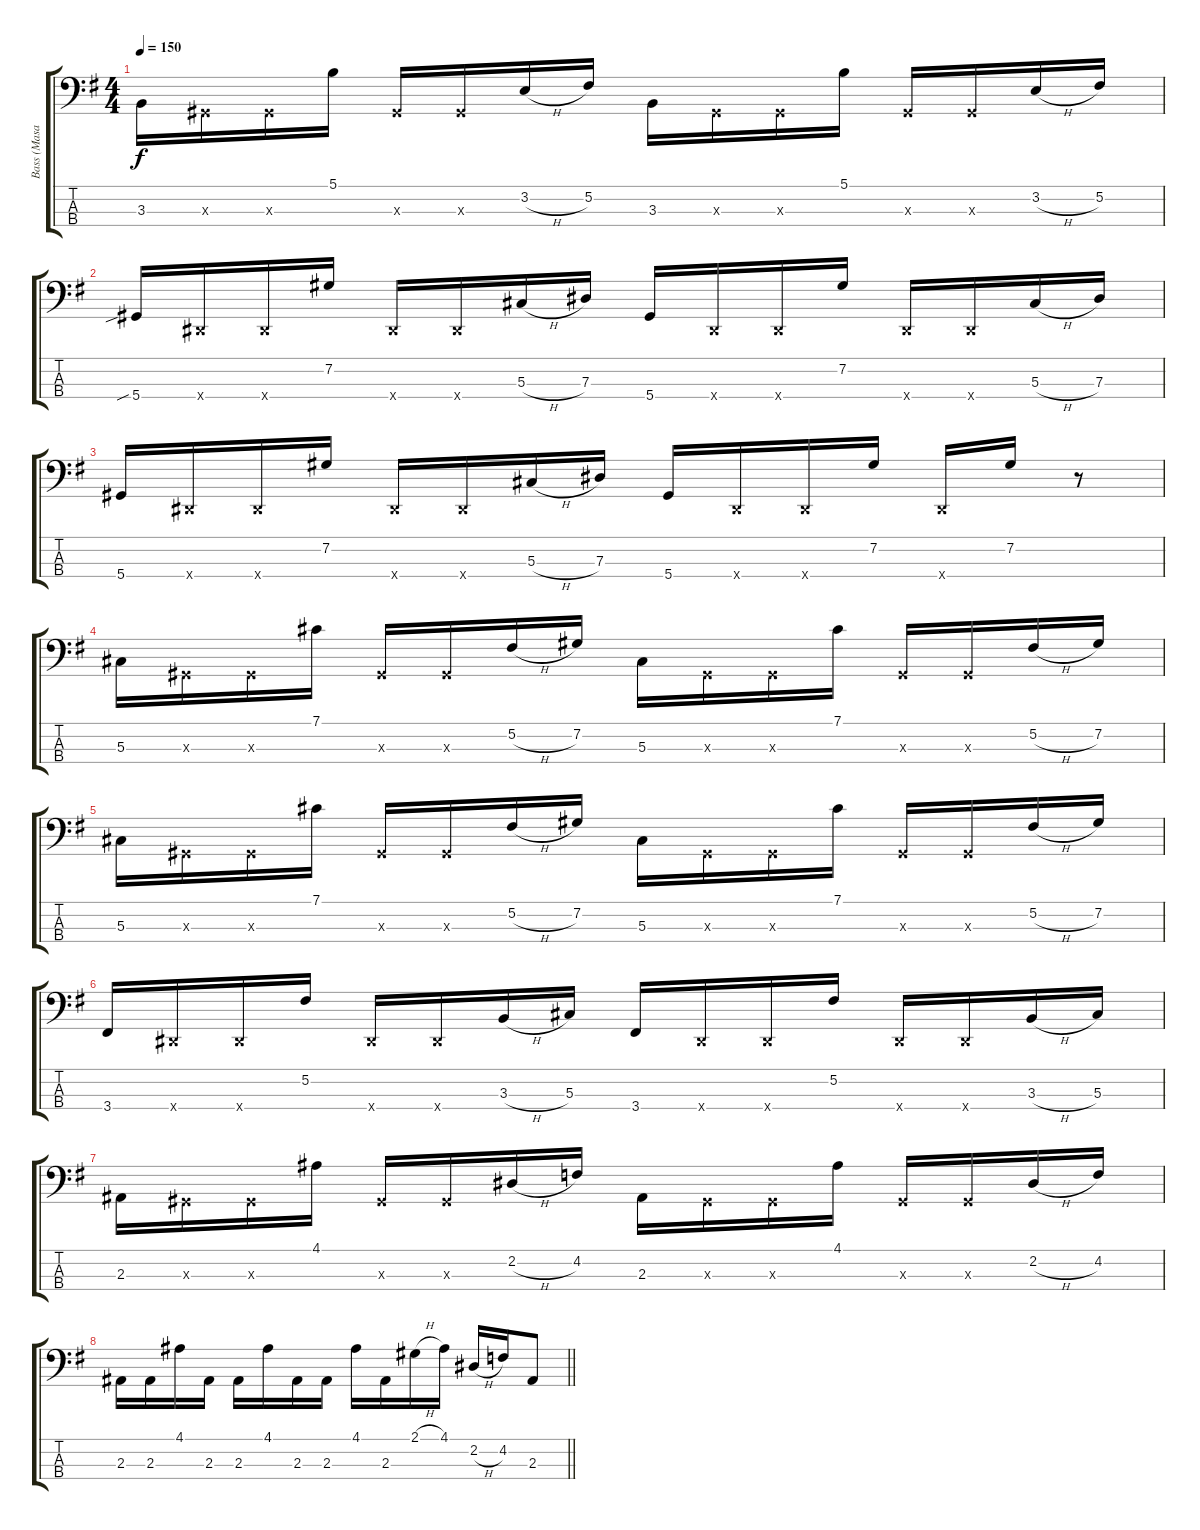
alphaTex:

\track ("Bass (Masaki)" "Bass (Masa") {instrument electricbassfinger}
\staff {score tabs}
\tuning (Gb2 Db2 Ab1 Eb1) {hide}
\ts (4 4)
\tempo 150
\clef f4
\ks g
3.3.16{dy f} 0.3{x}.16 0.3{x}.16 5.1.16 0.3{x}.16 0.3{x}.16 3.2{h}.16 5.2.16 3.3.16 0.3{x}.16 0.3{x}.16 5.1.16 0.3{x}.16 0.3{x}.16 3.2{h}.16 5.2.16 |
5.4{sib}.16 0.4{x}.16 0.4{x}.16 7.2.16 0.4{x}.16 0.4{x}.16 5.3{h}.16 7.3.16 5.4.16 0.4{x}.16 0.4{x}.16 7.2.16 0.4{x}.16 0.4{x}.16 5.3{h}.16 7.3.16 |
5.4.16 0.4{x}.16 0.4{x}.16 7.2.16 0.4{x}.16 0.4{x}.16 5.3{h}.16 7.3.16 5.4.16 0.4{x}.16 0.4{x}.16 7.2.16 0.4{x}.16 7.2.16 r.8 |
5.3.16 0.3{x}.16 0.3{x}.16 7.1.16 0.3{x}.16 0.3{x}.16 5.2{h}.16 7.2.16 5.3.16 0.3{x}.16 0.3{x}.16 7.1.16 0.3{x}.16 0.3{x}.16 5.2{h}.16 7.2.16 |
5.3.16 0.3{x}.16 0.3{x}.16 7.1.16 0.3{x}.16 0.3{x}.16 5.2{h}.16 7.2.16 5.3.16 0.3{x}.16 0.3{x}.16 7.1.16 0.3{x}.16 0.3{x}.16 5.2{h}.16 7.2.16 |
3.4.16 0.4{x}.16 0.4{x}.16 5.2.16 0.4{x}.16 0.4{x}.16 3.3{h}.16 5.3.16 3.4.16 0.4{x}.16 0.4{x}.16 5.2.16 0.4{x}.16 0.4{x}.16 3.3{h}.16 5.3.16 |
2.3.16 0.3{x}.16 0.3{x}.16 4.1.16 0.3{x}.16 0.3{x}.16 2.2{h}.16 4.2.16 2.3.16 0.3{x}.16 0.3{x}.16 4.1.16 0.3{x}.16 0.3{x}.16 2.2{h}.16 4.2.16 |
\barLineRight lightlight
2.3.16 2.3.16 4.1.16 2.3.16 2.3.16 4.1.16 2.3.16 2.3.16 4.1.16 2.3.16 2.1{h}.16 4.1.16 2.2{h}.16 4.2.16 2.3.8
